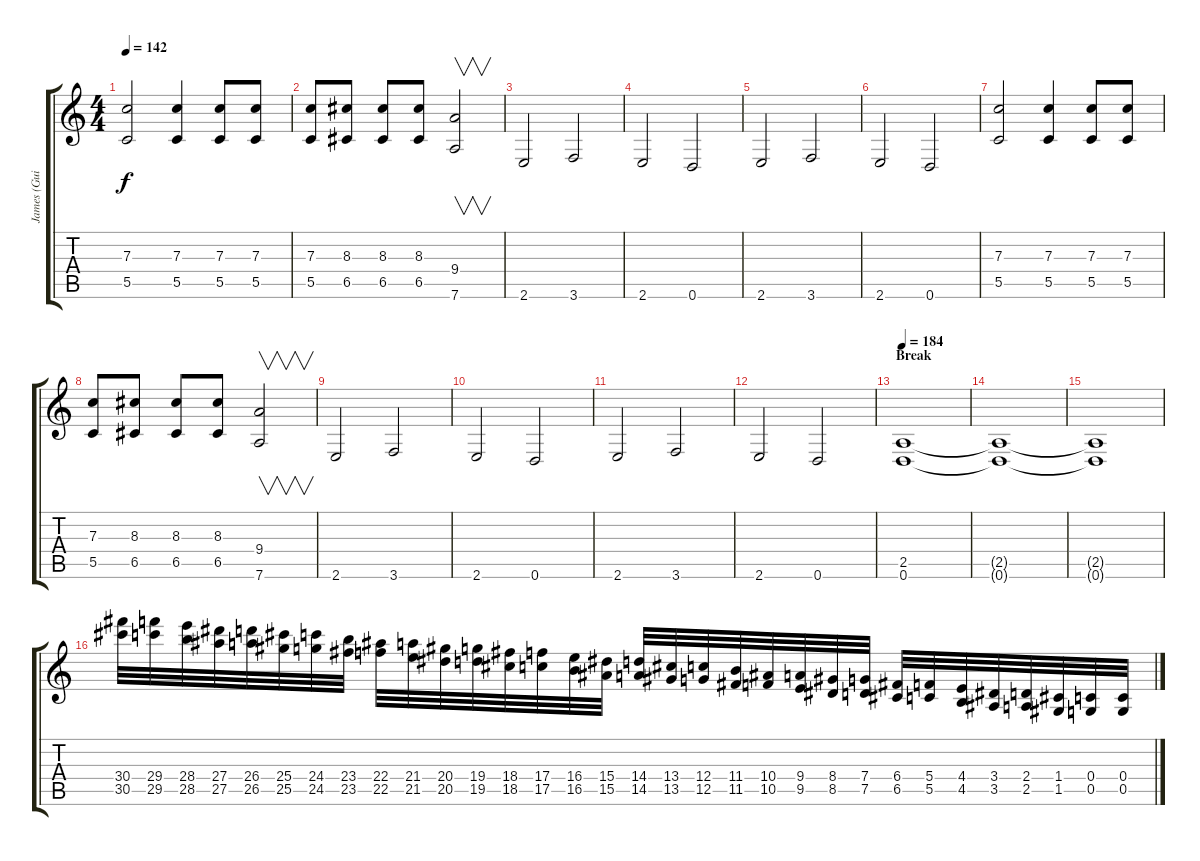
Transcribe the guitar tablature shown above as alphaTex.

\track ("James (Guitar)" "James (Gui") {instrument overdrivenguitar}
\staff {score tabs}
\tuning (D4 A3 F3 C3 G2 D2) {hide}
\ts (4 4)
\tempo 142
\clef g2
\ks c
(7.3 5.5).2{dy f} (7.3 5.5).4 (7.3 5.5).8 (7.3 5.5).8 |
(7.3 5.5).8 (8.3 6.5).8 (8.3 6.5).8 (8.3 6.5).8 (9.4 7.6).2{v} |
2.6.2 3.6.2 |
2.6.2 0.6.2 |
2.6.2 3.6.2 |
2.6.2 0.6.2 |
(7.3 5.5).2 (7.3 5.5).4 (7.3 5.5).8 (7.3 5.5).8 |
(7.3 5.5).8 (8.3 6.5).8 (8.3 6.5).8 (8.3 6.5).8 (9.4 7.6).2{v} |
2.6.2 3.6.2 |
2.6.2 0.6.2 |
2.6.2 3.6.2 |
2.6.2 0.6.2 |
\section ("" "Break")
\tempo 184
(2.5 0.6).1 |
(2.5{t} 0.6{t}).1 |
(2.5{t} 0.6{t}).1 |
(30.4 30.5).32 (29.4 29.5).32 (28.4 28.5).32 (27.4 27.5).32 (26.4 26.5).32 (25.4 25.5).32 (24.4 24.5).32 (23.4 23.5).32 (22.4 22.5).32 (21.4 21.5).32 (20.4 20.5).32 (19.4 19.5).32 (18.4 18.5).32 (17.4 17.5).32 (16.4 16.5).32 (15.4 15.5).32 (14.4 14.5).32 (13.4 13.5).32 (12.4 12.5).32 (11.4 11.5).32 (10.4 10.5).32 (9.4 9.5).32 (8.4 8.5).32 (7.4 7.5).32 (6.4 6.5).32 (5.4 5.5).32 (4.4 4.5).32 (3.4 3.5).32 (2.4 2.5).32 (1.4 1.5).32 (0.4 0.5).32 (0.4 0.5).32
